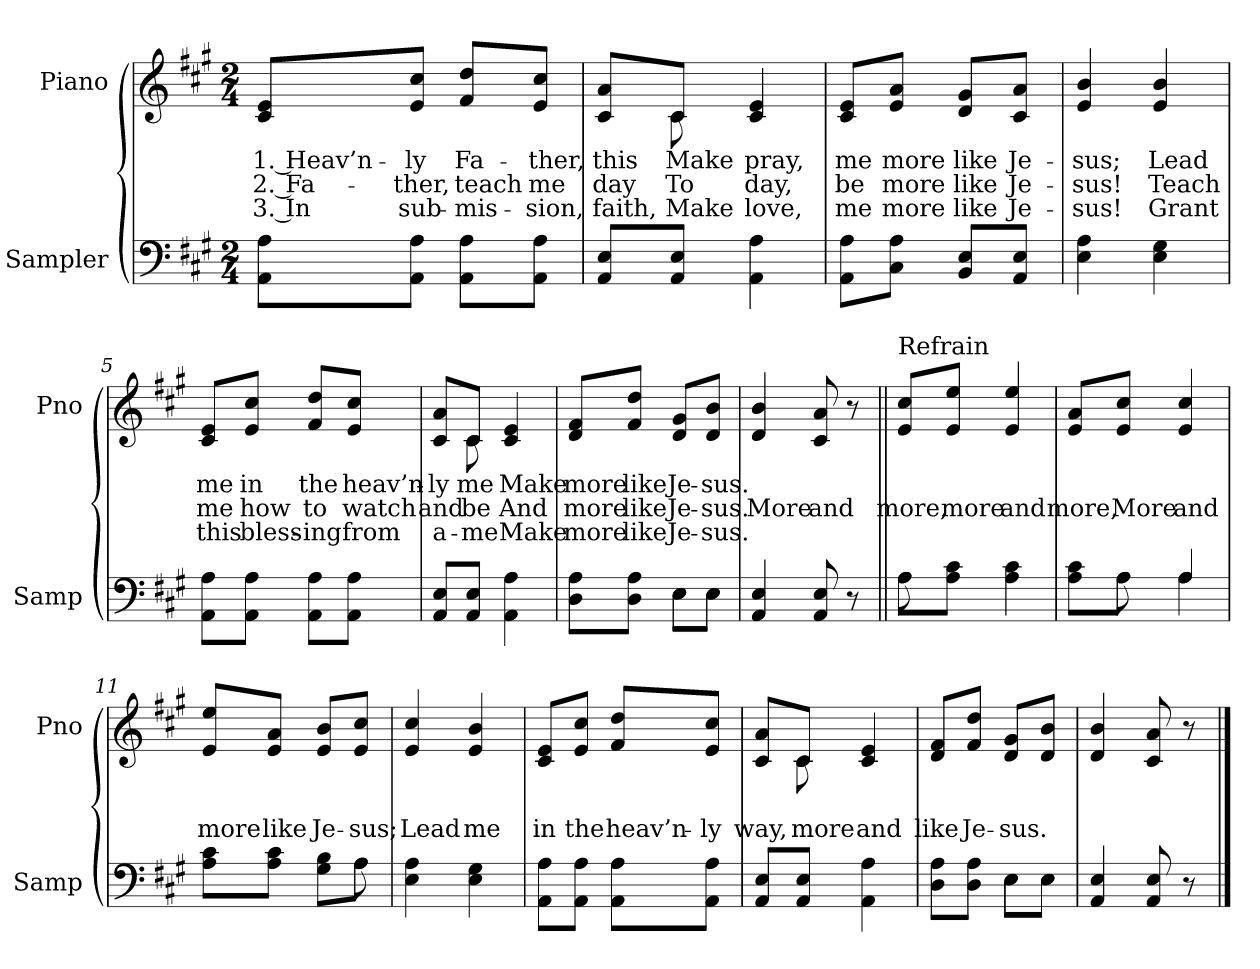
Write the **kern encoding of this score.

**kern	**kern	**text	**text	**text
*part2	*part1	*part1	*part1	*part1
*staff2	*staff1	*staff1	*staff1	*staff1
*I"Sampler	*I"Piano	*	*	*
*I'Samp	*I'Pno	*	*	*
*clefF4	*clefG2	*	*	*
*k[f#c#g#]	*k[f#c#g#]	*	*	*
*A:	*A:	*	*	*
*M2/4	*M2/4	*	*	*
=1	=1	=1	=1	=1
8AA\ 8A\L	8c#/ 8e/L	1. Heav’n-	2. Fa-	3. In
8AA\ 8A\J	8e/ 8cc#/J	-ly	-ther,	sub-
8AA\ 8A\L	8f#/ 8dd/L	Fa-	teach	-mis-
8AA\ 8A\J	8e/ 8cc#/J	-ther,	me	-sion,
=2	=2	=2	=2	=2
*	*^	*	*	*
8AA/ 8E/L	8c#/ 8a/L	8ryy	this	day	faith,
8AA/ 8E/J	8c#/J	8c#	Make	To	Make
4AA 4A	4c# 4e	4ryy	pray,	day,	love,
*	*v	*v	*	*	*
=3	=3	=3	=3	=3
8AA\ 8A\L	8c#/ 8e/L	me	be	me
8C#\ 8A\J	8e/ 8a/J	more	more	more
8BB/ 8E/L	8d/ 8g#/L	like	like	like
8AA/ 8E/J	8c#/ 8a/J	Je-	Je-	Je-
=4	=4	=4	=4	=4
4E 4A	4e 4b	-sus;	-sus!	-sus!
4E 4G#	4e 4b	Lead	Teach	Grant
=5	=5	=5	=5	=5
8AA\ 8A\L	8c#/ 8e/L	me	me	this
8AA\ 8A\J	8e/ 8cc#/J	in	how	bless-
8AA\ 8A\L	8f#/ 8dd/L	the	to	-ing
8AA\ 8A\J	8e/ 8cc#/J	heav’n-	watch	from
=6	=6	=6	=6	=6
*	*^	*	*	*
8AA/ 8E/L	8c#/ 8a/L	8ryy	-ly	and	a-
8AA/ 8E/J	8c#/J	8c#	me	be	me
4AA 4A	4c# 4e	4ryy	Make	And	Make
*	*v	*v	*	*	*
=7	=7	=7	=7	=7
*^	*	*	*	*
8D\ 8A\L	4ryy	8d/ 8f#/L	more	more	more
8D\ 8A\J	.	8f#/ 8dd/J	like	like	like
8E\L	8E\L	8d/ 8g#/L	Je-	Je-	Je-
8E\J	8E\J	8d/ 8b/J	-sus.	-sus.	-sus.
*v	*v	*	*	*	*
=8	=8	=8	=8	=8
4AA 4E	4d 4b	.	More	.
8AA 8E	8c# 8a	.	and	.
8r	8r	.	.	.
=9||	=9||	=9||	=9||	=9||
*^	*	*	*	*
!	!	!LO:TX:t=Refrain	!	!	!
8A\L	8A	8e/ 8cc#/L	.	more,	.
8A\ 8c#\J	4.ryy	8e/ 8ee/J	.	more	.
4A 4c#	.	4e 4ee	.	and	.
=10	=10	=10	=10	=10	=10
8A\ 8c#\L	8ryy	8e/ 8a/L	.	more,	.
8A\J	8A	8e/ 8cc#/J	.	More	.
4A/	4A	4e 4cc#	.	and	.
=11	=11	=11	=11	=11	=11
8A\ 8c#\L	4.ryy	8e/ 8ee/L	.	more	.
8A\ 8c#\J	.	8e/ 8a/J	.	like	.
8G#\ 8B\L	.	8e/ 8b/L	.	Je-	.
8A\J	8A	8e/ 8cc#/J	.	-sus;	.
*v	*v	*	*	*	*
=12	=12	=12	=12	=12
4E 4A	4e 4cc#	.	Lead	.
4E 4G#	4e 4b	.	me	.
=13	=13	=13	=13	=13
8AA\ 8A\L	8c#/ 8e/L	.	in	.
8AA\ 8A\J	8e/ 8cc#/J	.	the	.
8AA\ 8A\L	8f#/ 8dd/L	.	heav’n-	.
8AA\ 8A\J	8e/ 8cc#/J	.	-ly	.
=14	=14	=14	=14	=14
*	*^	*	*	*
8AA/ 8E/L	8c#/ 8a/L	8ryy	.	way,	.
8AA/ 8E/J	8c#/J	8c#	.	more	.
4AA 4A	4c# 4e	4ryy	.	and	.
*	*v	*v	*	*	*
=15	=15	=15	=15	=15
*^	*	*	*	*
8D\ 8A\L	4ryy	8d/ 8f#/L	.	like	.
8D\ 8A\J	.	8f#/ 8dd/J	.	Je-	.
8E\L	8E\L	8d/ 8g#/L	.	-sus.	.
8E\J	8E\J	8d/ 8b/J	.	.	.
*v	*v	*	*	*	*
=16	=16	=16	=16	=16
4AA 4E	4d 4b	.	.	.
8AA 8E	8c# 8a	.	.	.
8r	8r	.	.	.
==	==	==	==	==
*-	*-	*-	*-	*-
